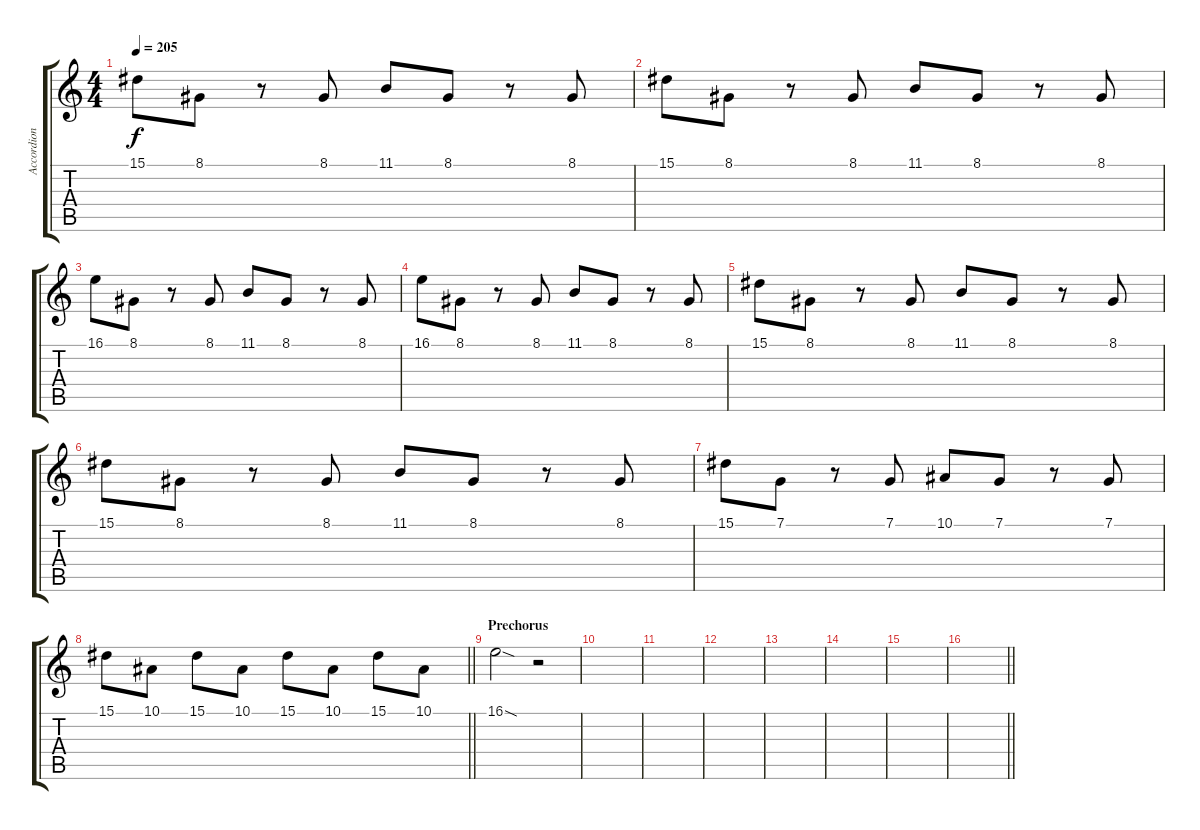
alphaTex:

\track ("Accordion" "Accordion") {instrument accordion}
\staff {score tabs}
\tuning (C4 G3 Eb3 Bb2 F2 C2) {hide}
\ts (4 4)
\tempo 205
\clef g2
\ks c
15.1.8{dy f} 8.1.8 r.8 8.1.8 11.1.8 8.1.8 r.8 8.1.8 |
15.1.8 8.1.8 r.8 8.1.8 11.1.8 8.1.8 r.8 8.1.8 |
16.1.8 8.1.8 r.8 8.1.8 11.1.8 8.1.8 r.8 8.1.8 |
16.1.8 8.1.8 r.8 8.1.8 11.1.8 8.1.8 r.8 8.1.8 |
15.1.8 8.1.8 r.8 8.1.8 11.1.8 8.1.8 r.8 8.1.8 |
15.1.8 8.1.8 r.8 8.1.8 11.1.8 8.1.8 r.8 8.1.8 |
15.1.8 7.1.8 r.8 7.1.8 10.1.8 7.1.8 r.8 7.1.8 |
\barLineRight lightlight
15.1.8 10.1.8 15.1.8 10.1.8 15.1.8 10.1.8 15.1.8 10.1.8 |
\section ("" "Prechorus")
16.1{sod}.2 r.2 |
|
|
|
|
|
|
\barLineRight lightlight
